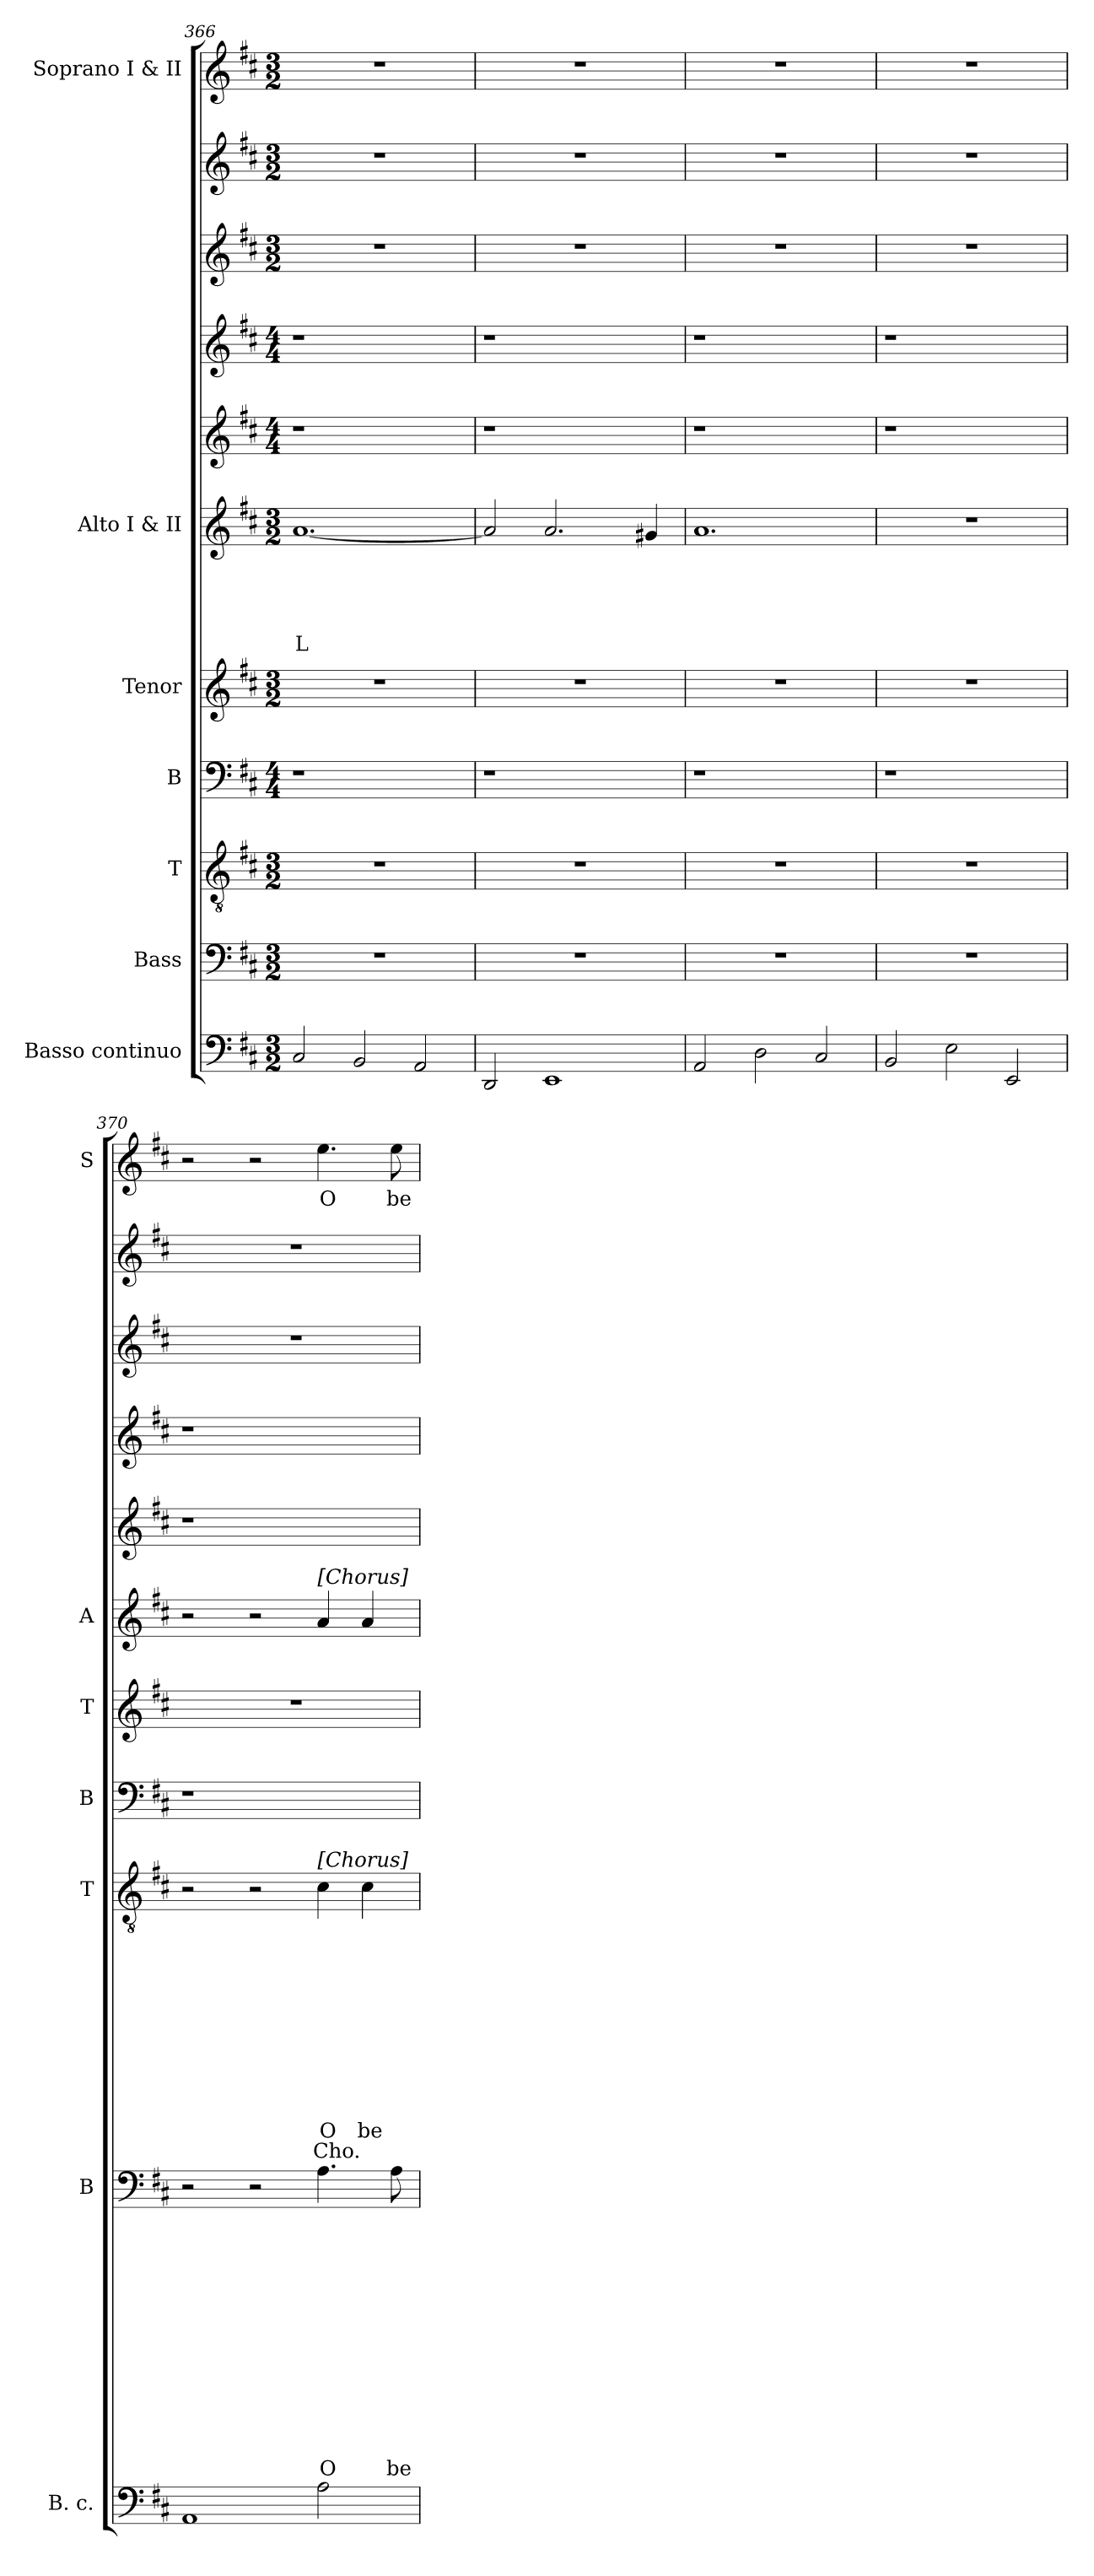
**kern	**kern	**text	**text	**text	**text	**text	**text	**text	**text	**text	**text	**text	**text	**text	**kern	**text	**text	**text	**text	**text	**text	**text	**text	**text	**text	**text	**text	**kern	**kern	**kern	**text	**text	**text	**text	**text	**kern	**kern	**kern	**kern	**kern	**text
*part11	*part10	*part10	*part10	*part10	*part10	*part10	*part10	*part10	*part10	*part10	*part10	*part10	*part10	*part10	*part9	*part9	*part9	*part9	*part9	*part9	*part9	*part9	*part9	*part9	*part9	*part9	*part9	*part8	*part7	*part6	*part6	*part6	*part6	*part6	*part6	*part5	*part4	*part3	*part2	*part1	*part1
*staff11	*staff10	*staff10	*staff10	*staff10	*staff10	*staff10	*staff10	*staff10	*staff10	*staff10	*staff10	*staff10	*staff10	*staff10	*staff9	*staff9	*staff9	*staff9	*staff9	*staff9	*staff9	*staff9	*staff9	*staff9	*staff9	*staff9	*staff9	*staff8	*staff7	*staff6	*staff6	*staff6	*staff6	*staff6	*staff6	*staff5	*staff4	*staff3	*staff2	*staff1	*staff1
*I"Basso continuo	*I"Bass	*	*	*	*	*	*	*	*	*	*	*	*	*	*I"T	*	*	*	*	*	*	*	*	*	*	*	*	*I"B	*I"Tenor	*I"Alto I & II	*	*	*	*	*	*	*	*	*	*I"Soprano I & II	*
*I'B. c.	*I'B	*	*	*	*	*	*	*	*	*	*	*	*	*	*I'T	*	*	*	*	*	*	*	*	*	*	*	*	*I'B	*I'T	*I'A	*	*	*	*	*	*	*	*	*	*I'S	*
*clefF4	*clefF4	*	*	*	*	*	*	*	*	*	*	*	*	*	*clefGv2	*	*	*	*	*	*	*	*	*	*	*	*	*clefF4	*clefG2	*clefG2	*	*	*	*	*	*clefG2	*clefG2	*clefG2	*clefG2	*clefG2	*
*ITrd7c12	*	*	*	*	*	*	*	*	*	*	*	*	*	*	*	*	*	*	*	*	*	*	*	*	*	*	*	*	*	*	*	*	*	*	*	*	*	*	*	*	*
*k[f#c#]	*k[f#c#]	*	*	*	*	*	*	*	*	*	*	*	*	*	*k[f#c#]	*	*	*	*	*	*	*	*	*	*	*	*	*k[f#c#]	*k[f#c#]	*k[f#c#]	*	*	*	*	*	*k[f#c#]	*k[f#c#]	*k[f#c#]	*k[f#c#]	*k[f#c#]	*
*D:	*D:	*	*	*	*	*	*	*	*	*	*	*	*	*	*D:	*	*	*	*	*	*	*	*	*	*	*	*	*D:	*D:	*D:	*	*	*	*	*	*D:	*D:	*D:	*D:	*D:	*
*M3/2	*M3/2	*	*	*	*	*	*	*	*	*	*	*	*	*	*M3/2	*	*	*	*	*	*	*	*	*	*	*	*	*M4/4	*M3/2	*M3/2	*	*	*	*	*	*M4/4	*M4/4	*M3/2	*M3/2	*M3/2	*
=366	=366	=366	=366	=366	=366	=366	=366	=366	=366	=366	=366	=366	=366	=366	=366	=366	=366	=366	=366	=366	=366	=366	=366	=366	=366	=366	=366	=366	=366	=366	=366	=366	=366	=366	=366	=366	=366	=366	=366	=366	=366
!	!	!	!	!	!	!	!	!	!	!	!	!	!	!	!	!	!	!	!	!	!	!	!	!	!	!	!	!	!	!	!	!	!	!	!LO:LY:b	!	!	!	!	!	!
2CC#/	1.r	.	.	.	.	.	.	.	.	.	.	.	.	.	1.r	.	.	.	.	.	.	.	.	.	.	.	.	1r	1.r	[<1.a	.	.	.	.	L	1r	1r	1.r	1.r	1.r	.
2BBB/	.	.	.	.	.	.	.	.	.	.	.	.	.	.	.	.	.	.	.	.	.	.	.	.	.	.	.	.	.	.	.	.	.	.	.	.	.	.	.	.	.
2AAA/	.	.	.	.	.	.	.	.	.	.	.	.	.	.	.	.	.	.	.	.	.	.	.	.	.	.	.	2ryy	.	.	.	.	.	.	.	2ryy	2ryy	.	.	.	.
=367	=367	=367	=367	=367	=367	=367	=367	=367	=367	=367	=367	=367	=367	=367	=367	=367	=367	=367	=367	=367	=367	=367	=367	=367	=367	=367	=367	=367	=367	=367	=367	=367	=367	=367	=367	=367	=367	=367	=367	=367	=367
2DDD/	1.r	.	.	.	.	.	.	.	.	.	.	.	.	.	1.r	.	.	.	.	.	.	.	.	.	.	.	.	1r	1.r	2a/]	.	.	.	.	.	1r	1r	1.r	1.r	1.r	.
1EEE	.	.	.	.	.	.	.	.	.	.	.	.	.	.	.	.	.	.	.	.	.	.	.	.	.	.	.	.	.	2.a/	.	.	.	.	.	.	.	.	.	.	.
.	.	.	.	.	.	.	.	.	.	.	.	.	.	.	.	.	.	.	.	.	.	.	.	.	.	.	.	2ryy	.	.	.	.	.	.	.	2ryy	2ryy	.	.	.	.
.	.	.	.	.	.	.	.	.	.	.	.	.	.	.	.	.	.	.	.	.	.	.	.	.	.	.	.	.	.	4g#X/	.	.	.	.	.	.	.	.	.	.	.
=368	=368	=368	=368	=368	=368	=368	=368	=368	=368	=368	=368	=368	=368	=368	=368	=368	=368	=368	=368	=368	=368	=368	=368	=368	=368	=368	=368	=368	=368	=368	=368	=368	=368	=368	=368	=368	=368	=368	=368	=368	=368
2AAA/	1.r	.	.	.	.	.	.	.	.	.	.	.	.	.	1.r	.	.	.	.	.	.	.	.	.	.	.	.	1r	1.r	1.a	.	.	.	.	.	1r	1r	1.r	1.r	1.r	.
2DD\	.	.	.	.	.	.	.	.	.	.	.	.	.	.	.	.	.	.	.	.	.	.	.	.	.	.	.	.	.	.	.	.	.	.	.	.	.	.	.	.	.
2CC#/	.	.	.	.	.	.	.	.	.	.	.	.	.	.	.	.	.	.	.	.	.	.	.	.	.	.	.	2ryy	.	.	.	.	.	.	.	2ryy	2ryy	.	.	.	.
=369	=369	=369	=369	=369	=369	=369	=369	=369	=369	=369	=369	=369	=369	=369	=369	=369	=369	=369	=369	=369	=369	=369	=369	=369	=369	=369	=369	=369	=369	=369	=369	=369	=369	=369	=369	=369	=369	=369	=369	=369	=369
!	!	!	!	!	!	!	!	!	!	!	!	!	!	!	!	!	!	!	!	!	!	!	!	!	!	!	!	!	!	!LO:N:vis=1	!	!	!	!	!	!	!	!	!	!	!
2BBB/	1.r	.	.	.	.	.	.	.	.	.	.	.	.	.	1.r	.	.	.	.	.	.	.	.	.	.	.	.	1r	1.r	1.r	.	.	.	.	.	1r	1r	1.r	1.r	1.r	.
2EE\	.	.	.	.	.	.	.	.	.	.	.	.	.	.	.	.	.	.	.	.	.	.	.	.	.	.	.	.	.	.	.	.	.	.	.	.	.	.	.	.	.
2EEE/	.	.	.	.	.	.	.	.	.	.	.	.	.	.	.	.	.	.	.	.	.	.	.	.	.	.	.	2ryy	.	.	.	.	.	.	.	2ryy	2ryy	.	.	.	.
!!LO:PB:g=z
=370	=370	=370	=370	=370	=370	=370	=370	=370	=370	=370	=370	=370	=370	=370	=370	=370	=370	=370	=370	=370	=370	=370	=370	=370	=370	=370	=370	=370	=370	=370	=370	=370	=370	=370	=370	=370	=370	=370	=370	=370	=370
1AAA	2r	.	.	.	.	.	.	.	.	.	.	.	.	.	2r	.	.	.	.	.	.	.	.	.	.	.	.	1r	1.r	2r	.	.	.	.	.	1r	1r	1.r	1.r	2r	.
.	2r	.	.	.	.	.	.	.	.	.	.	.	.	.	2r	.	.	.	.	.	.	.	.	.	.	.	.	.	.	2r	.	.	.	.	.	.	.	.	.	2r	.
!	!	!	!	!	!	!	!	!	!	!	!	!	!	!	!	!	!	!	!	!	!	!	!	!	!	!	!	!	!	!LO:TX:a:t=[Chorus]	!	!	!	!	!	!	!	!	!	!	!
!	!	!	!	!	!	!	!	!	!	!	!	!	!	!	!LO:TX:a:t=[Chorus]	!	!	!	!	!	!	!	!	!	!	!	!	!	!	!	!	!	!	!	!	!	!	!	!	!	!
!	!	!	!	!	!	!	!	!	!	!	!	!	!	!LO:LY:b	!	!	!	!	!	!	!	!	!	!	!	!LO:LY:b	!LO:LY:b	!	!	!	!	!	!	!	!	!	!	!	!	!	!LO:LY:b
2AA\	4.A\	.	.	.	.	.	.	.	.	.	.	.	.	O	4c#\	.	.	.	.	.	.	.	.	.	.	O	Cho.	2ryy	.	4a/	.	.	.	.	.	2ryy	2ryy	.	.	4.ee\	O
!	!	!	!	!	!	!	!	!	!	!	!	!	!	!	!	!	!	!	!	!	!	!	!	!	!	!LO:LY:b	!	!	!	!	!	!	!	!	!	!	!	!	!	!	!
.	.	.	.	.	.	.	.	.	.	.	.	.	.	.	4c#\	.	.	.	.	.	.	.	.	.	.	be	.	.	.	4a/	.	.	.	.	.	.	.	.	.	.	.
!	!	!	!	!	!	!	!	!	!	!	!	!	!	!LO:LY:b	!	!	!	!	!	!	!	!	!	!	!	!	!	!	!	!	!	!	!	!	!	!	!	!	!	!	!LO:LY:b
.	8A\	.	.	.	.	.	.	.	.	.	.	.	.	be	.	.	.	.	.	.	.	.	.	.	.	.	.	.	.	.	.	.	.	.	.	.	.	.	.	8ee\	be
=	=	=	=	=	=	=	=	=	=	=	=	=	=	=	=	=	=	=	=	=	=	=	=	=	=	=	=	=	=	=	=	=	=	=	=	=	=	=	=	=	=
*-	*-	*-	*-	*-	*-	*-	*-	*-	*-	*-	*-	*-	*-	*-	*-	*-	*-	*-	*-	*-	*-	*-	*-	*-	*-	*-	*-	*-	*-	*-	*-	*-	*-	*-	*-	*-	*-	*-	*-	*-	*-
